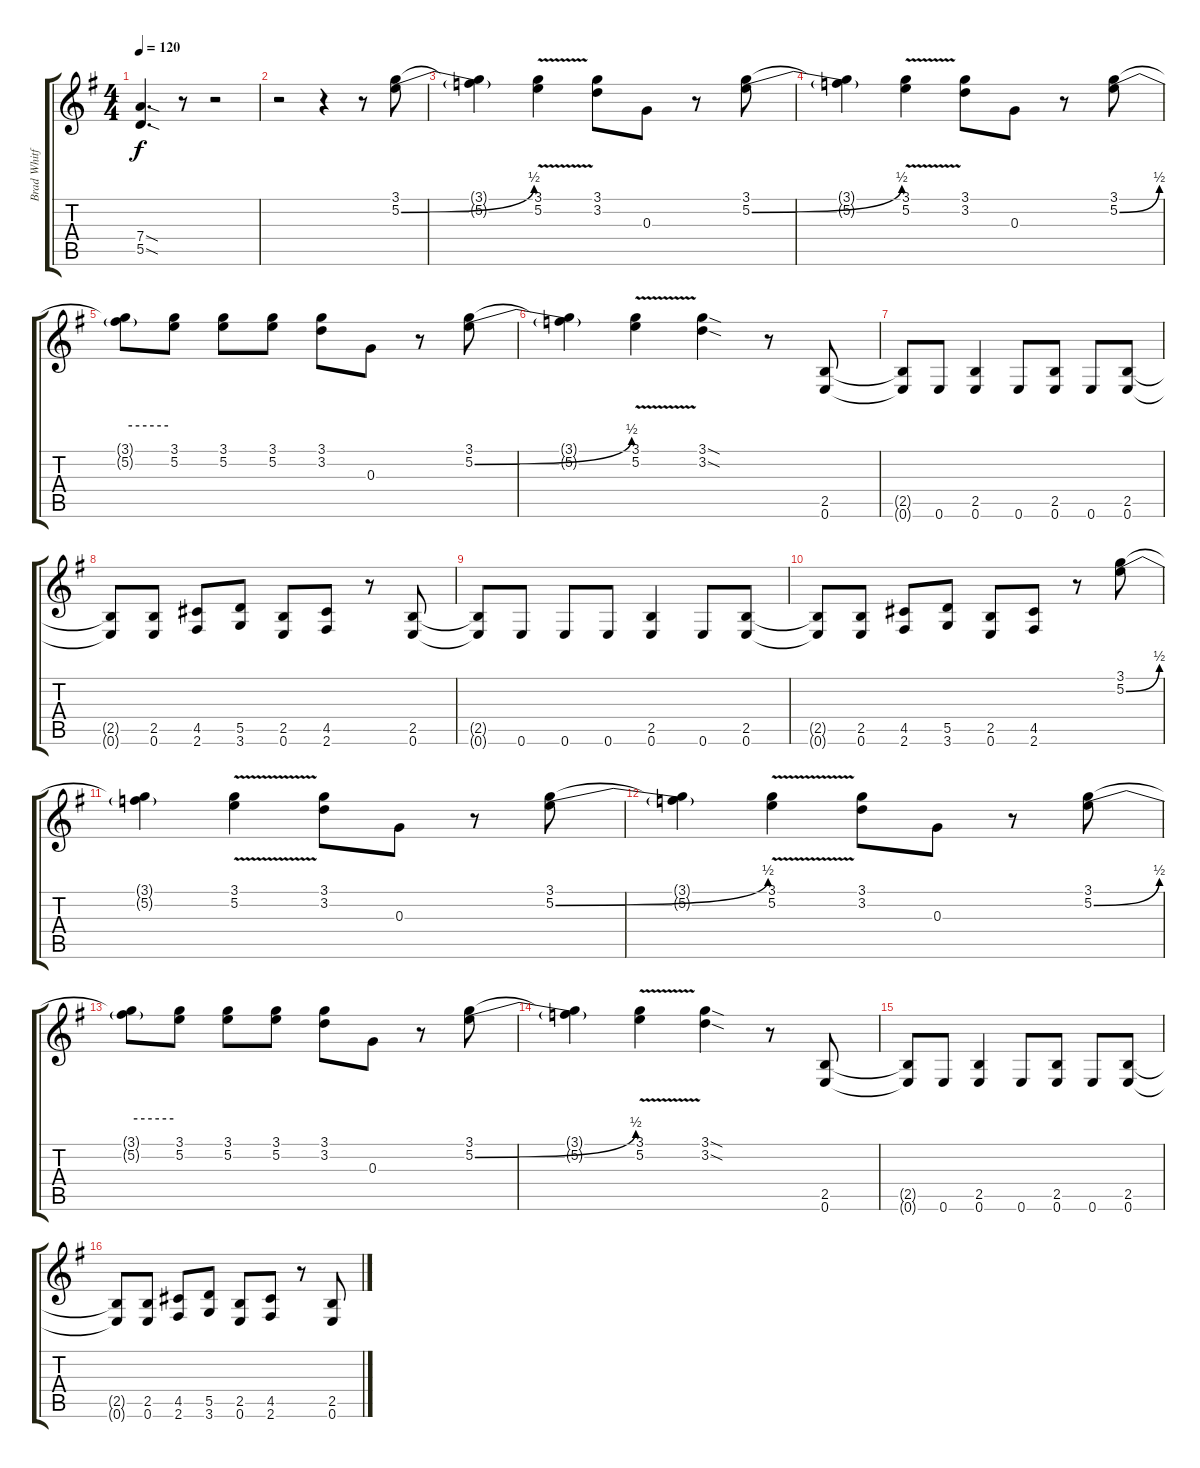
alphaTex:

\track ("Brad Whitford" "Brad Whitf") {instrument distortionguitar}
\staff {score tabs}
\tuning (E4 B3 G3 D3 A2 E2) {hide}
\ts (4 4)
\tempo 120
\clef g2
\ks g
(7.4{sod} 5.5{sod}).4{d dy f} r.8 r.2 |
r.2 r.4 r.8 (3.1 5.2{be (bend 0 0 60 2)}).8 |
(3.1{t} 5.2{t}).4 (3.1{v} 5.2{v}).4 (3.1 3.2).8 0.3.8 r.8 (3.1 5.2{be (bend 0 0 60 2)}).8 |
(3.1{t} 5.2{t}).4 (3.1{v} 5.2{v}).4 (3.1 3.2).8 0.3.8 r.8 (3.1 5.2{be (bend 0 0 60 2)}).8 |
(3.1{t} 5.2{be (hold 0 4 60 4) t}).8 (3.1 5.2).8 (3.1 5.2).8 (3.1 5.2).8 (3.1 3.2).8 0.3.8 r.8 (3.1 5.2{be (bend 0 0 60 2)}).8 |
(3.1{t} 5.2{t}).4 (3.1{v} 5.2{v}).4 (3.1{sod} 3.2{sod}).4 r.8 (2.5 0.6).8 |
(2.5{t} 0.6{t}).8 0.6.8 (2.5 0.6).4 0.6.8 (2.5 0.6).8 0.6.8 (2.5 0.6).8 |
(2.5{t} 0.6{t}).8 (2.5 0.6).8 (4.5 2.6).8 (5.5 3.6).8 (2.5 0.6).8 (4.5 2.6).8 r.8 (2.5 0.6).8 |
(2.5{t} 0.6{t}).8 0.6.8 0.6.8 0.6.8 (2.5 0.6).4 0.6.8 (2.5 0.6).8 |
(2.5{t} 0.6{t}).8 (2.5 0.6).8 (4.5 2.6).8 (5.5 3.6).8 (2.5 0.6).8 (4.5 2.6).8 r.8 (3.1 5.2{be (bend 0 0 60 2)}).8 |
(3.1{t} 5.2{t}).4 (3.1{v} 5.2{v}).4 (3.1 3.2).8 0.3.8 r.8 (3.1 5.2{be (bend 0 0 60 2)}).8 |
(3.1{t} 5.2{t}).4 (3.1{v} 5.2{v}).4 (3.1 3.2).8 0.3.8 r.8 (3.1 5.2{be (bend 0 0 60 2)}).8 |
(3.1{t} 5.2{be (hold 0 4 60 4) t}).8 (3.1 5.2).8 (3.1 5.2).8 (3.1 5.2).8 (3.1 3.2).8 0.3.8 r.8 (3.1 5.2{be (bend 0 0 60 2)}).8 |
(3.1{t} 5.2{t}).4 (3.1{v} 5.2{v}).4 (3.1{sod} 3.2{sod}).4 r.8 (2.5 0.6).8 |
(2.5{t} 0.6{t}).8 0.6.8 (2.5 0.6).4 0.6.8 (2.5 0.6).8 0.6.8 (2.5 0.6).8 |
(2.5{t} 0.6{t}).8 (2.5 0.6).8 (4.5 2.6).8 (5.5 3.6).8 (2.5 0.6).8 (4.5 2.6).8 r.8 (2.5 0.6).8
